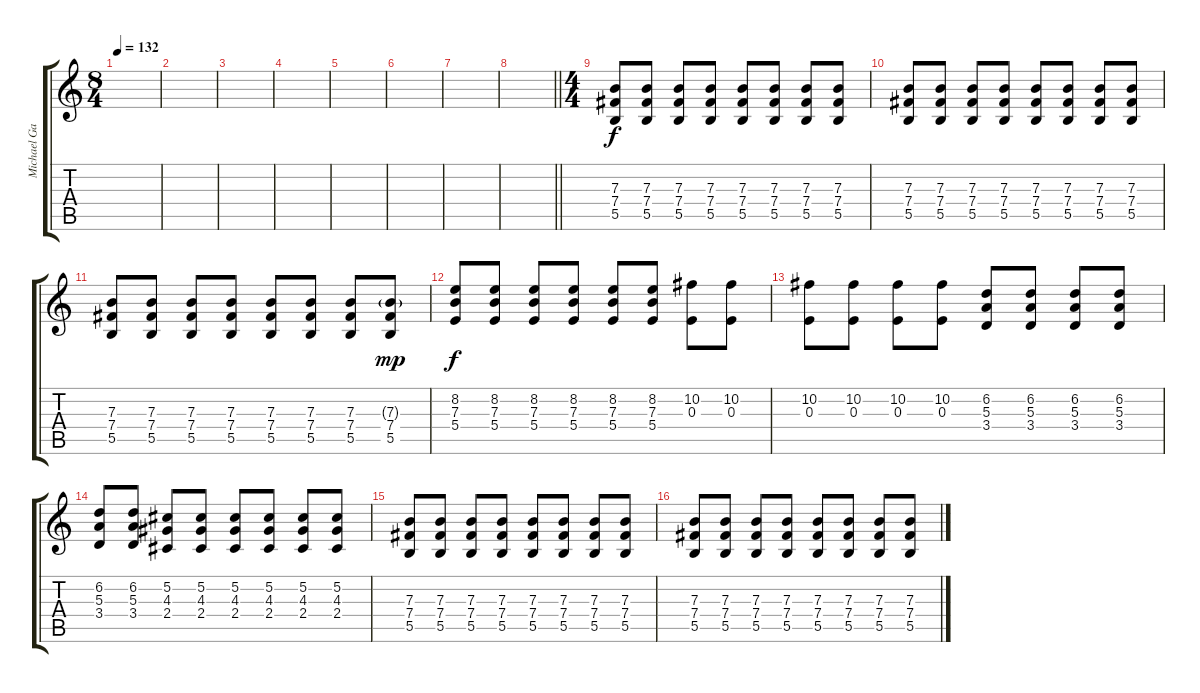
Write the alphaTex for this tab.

\track ("Michael Gallagher Dist" "Michael Ga") {instrument distortionguitar}
\staff {score tabs}
\tuning (Db4 Ab3 E3 B2 Gb2 B1) {hide}
\ts (8 4)
\tempo 132
\clef g2
\ks c
|
|
|
|
|
|
|
\barLineRight lightlight
|
\ts (4 4)
(7.3 7.4 5.5).8{instrument overdrivenguitar} (7.3 7.4 5.5).8 (7.3 7.4 5.5).8 (7.3 7.4 5.5).8 (7.3 7.4 5.5).8 (7.3 7.4 5.5).8 (7.3 7.4 5.5).8 (7.3 7.4 5.5).8 |
(7.3 7.4 5.5).8 (7.3 7.4 5.5).8 (7.3 7.4 5.5).8 (7.3 7.4 5.5).8 (7.3 7.4 5.5).8 (7.3 7.4 5.5).8 (7.3 7.4 5.5).8 (7.3 7.4 5.5).8 |
(7.3 7.4 5.5).8 (7.3 7.4 5.5).8 (7.3 7.4 5.5).8 (7.3 7.4 5.5).8 (7.3 7.4 5.5).8 (7.3 7.4 5.5).8 (7.3 7.4 5.5).8 (7.3{g} 7.4 5.5).8{dy mp} |
(8.2 7.3 5.4).8{dy f} (8.2 7.3 5.4).8 (8.2 7.3 5.4).8 (8.2 7.3 5.4).8 (8.2 7.3 5.4).8 (8.2 7.3 5.4).8 (10.2 0.3).8 (10.2 0.3).8 |
(10.2 0.3).8 (10.2 0.3).8 (10.2 0.3).8 (10.2 0.3).8 (6.2 5.3 3.4).8 (6.2 5.3 3.4).8 (6.2 5.3 3.4).8 (6.2 5.3 3.4).8 |
(6.2 5.3 3.4).8 (6.2 5.3 3.4).8 (5.2 4.3 2.4).8 (5.2 4.3 2.4).8 (5.2 4.3 2.4).8 (5.2 4.3 2.4).8 (5.2 4.3 2.4).8 (5.2 4.3 2.4).8 |
(7.3 7.4 5.5).8 (7.3 7.4 5.5).8 (7.3 7.4 5.5).8 (7.3 7.4 5.5).8 (7.3 7.4 5.5).8 (7.3 7.4 5.5).8 (7.3 7.4 5.5).8 (7.3 7.4 5.5).8 |
(7.3 7.4 5.5).8 (7.3 7.4 5.5).8 (7.3 7.4 5.5).8 (7.3 7.4 5.5).8 (7.3 7.4 5.5).8 (7.3 7.4 5.5).8 (7.3 7.4 5.5).8 (7.3 7.4 5.5).8
